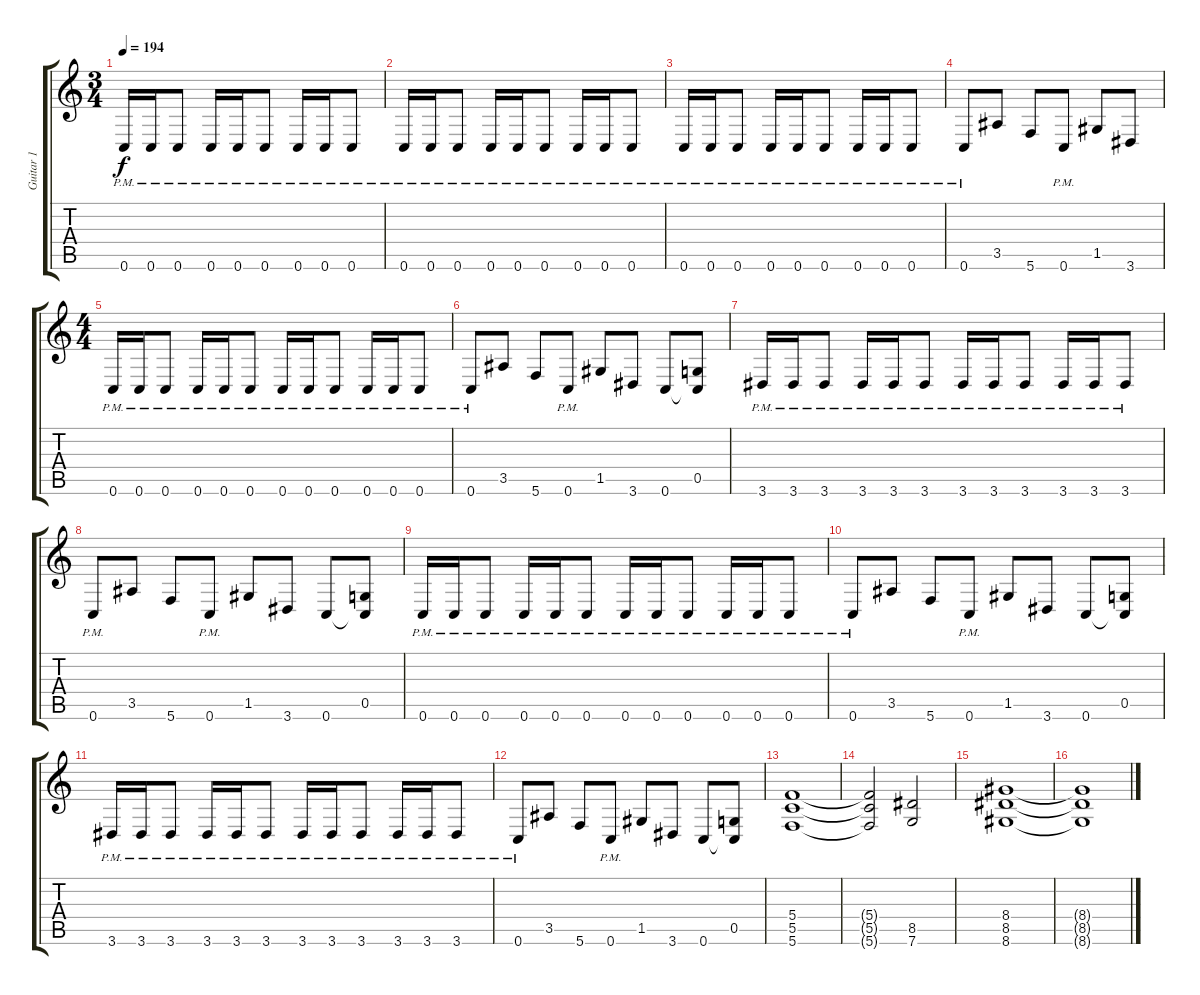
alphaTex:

\track ("Guitar 1" "Guitar 1") {instrument distortionguitar}
\staff {score tabs}
\tuning (D4 A3 F3 C3 G2 C2) {hide}
\ts (3 4)
\tempo 194
\clef g2
\ks c
0.6{pm}.16{dy f} 0.6{pm}.16 0.6{pm}.8 0.6{pm}.16 0.6{pm}.16 0.6{pm}.8 0.6{pm}.16 0.6{pm}.16 0.6{pm}.8 |
0.6{pm}.16 0.6{pm}.16 0.6{pm}.8 0.6{pm}.16 0.6{pm}.16 0.6{pm}.8 0.6{pm}.16 0.6{pm}.16 0.6{pm}.8 |
0.6{pm}.16 0.6{pm}.16 0.6{pm}.8 0.6{pm}.16 0.6{pm}.16 0.6{pm}.8 0.6{pm}.16 0.6{pm}.16 0.6{pm}.8 |
0.6{pm}.8 3.5.8 5.6.8 0.6{pm}.8 1.5.8 3.6.8 |
\ts (4 4)
0.6{pm}.16 0.6{pm}.16 0.6{pm}.8 0.6{pm}.16 0.6{pm}.16 0.6{pm}.8 0.6{pm}.16 0.6{pm}.16 0.6{pm}.8 0.6{pm}.16 0.6{pm}.16 0.6{pm}.8 |
0.6{pm}.8 3.5.8 5.6.8 0.6{pm}.8 1.5.8 3.6.8 0.6.8 (0.5 0.6{t}).8 |
3.6{pm}.16 3.6{pm}.16 3.6{pm}.8 3.6{pm}.16 3.6{pm}.16 3.6{pm}.8 3.6{pm}.16 3.6{pm}.16 3.6{pm}.8 3.6{pm}.16 3.6{pm}.16 3.6{pm}.8 |
0.6{pm}.8 3.5.8 5.6.8 0.6{pm}.8 1.5.8 3.6.8 0.6.8 (0.5 0.6{t}).8 |
0.6{pm}.16 0.6{pm}.16 0.6{pm}.8 0.6{pm}.16 0.6{pm}.16 0.6{pm}.8 0.6{pm}.16 0.6{pm}.16 0.6{pm}.8 0.6{pm}.16 0.6{pm}.16 0.6{pm}.8 |
0.6{pm}.8 3.5.8 5.6.8 0.6{pm}.8 1.5.8 3.6.8 0.6.8 (0.5 0.6{t}).8 |
3.6{pm}.16 3.6{pm}.16 3.6{pm}.8 3.6{pm}.16 3.6{pm}.16 3.6{pm}.8 3.6{pm}.16 3.6{pm}.16 3.6{pm}.8 3.6{pm}.16 3.6{pm}.16 3.6{pm}.8 |
0.6{pm}.8 3.5.8 5.6.8 0.6{pm}.8 1.5.8 3.6.8 0.6.8 (0.5 0.6{t}).8 |
(5.4 5.5 5.6).1 |
(5.4{t} 5.5{t} 5.6{t}).2 (8.5 7.6).2 |
(8.4 8.5 8.6).1 |
(8.4{t} 8.5{t} 8.6{t}).1
